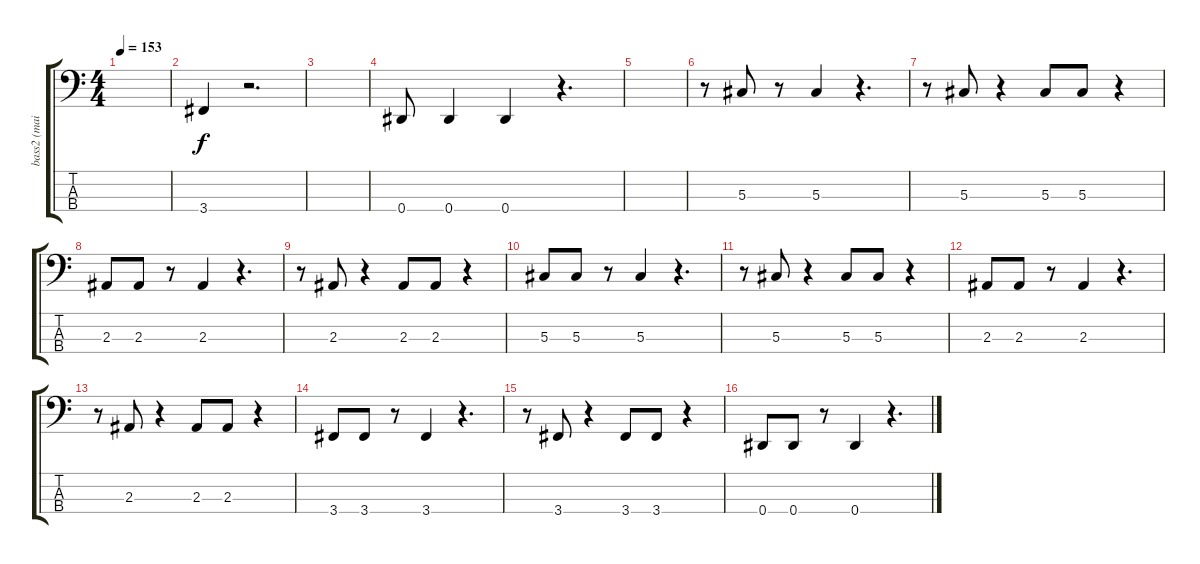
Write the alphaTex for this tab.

\track ("bass2 (main)" "bass2 (mai") {instrument electricbasspick}
\staff {score tabs}
\tuning (Gb2 Db2 Ab1 Eb1) {hide}
\ts (4 4)
\tempo 153
\clef f4
\ks c
|
3.4.4 r.2{d} |
|
0.4.8 0.4.4 0.4.4 r.4{d} |
|
r.8 5.3.8 r.8 5.3.4 r.4{d} |
r.8 5.3.8 r.4 5.3.8 5.3.8 r.4 |
2.3.8 2.3.8 r.8 2.3.4 r.4{d} |
r.8 2.3.8 r.4 2.3.8 2.3.8 r.4 |
5.3.8 5.3.8 r.8 5.3.4 r.4{d} |
r.8 5.3.8 r.4 5.3.8 5.3.8 r.4 |
2.3.8 2.3.8 r.8 2.3.4 r.4{d} |
r.8 2.3.8 r.4 2.3.8 2.3.8 r.4 |
3.4.8 3.4.8 r.8 3.4.4 r.4{d} |
r.8 3.4.8 r.4 3.4.8 3.4.8 r.4 |
0.4.8 0.4.8 r.8 0.4.4 r.4{d}
